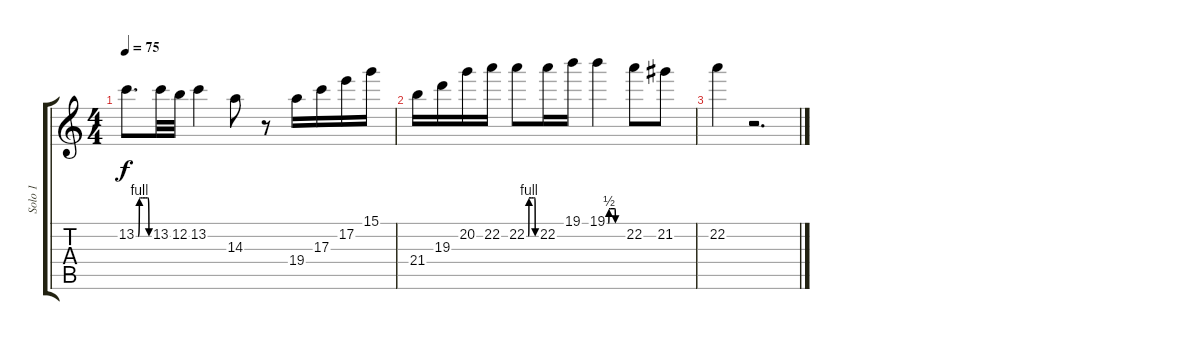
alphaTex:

\track ("Solo 1" "Solo 1") {instrument distortionguitar}
\staff {score tabs}
\tuning (E4 B3 G3 D3 A2 E2) {hide}
\ts (4 4)
\tempo 75
\clef g2
\ks c
13.2{be (custom 0 0 10 0 15 4 20 4 30 4 45 4 53 4 56 4 60 0)}.8{d dy f} 13.2.32 12.2.32 13.2.4 14.3.8 r.8 19.4.16 17.3.16 17.2.16 15.1.16 |
21.4.16 19.3.16 20.2.16 22.2.16 22.2{be (custom 0 0 13 0 15 4 30 4 45 4 53 4 55 0 60 0)}.8 22.2.16 19.1.16 19.1{be (custom 0 0 5 0 7 2 12 2 15 2 30 2 32 0 57 0 60 0)}.4 22.2.8 21.2.8 |
22.2.4 r.2{d}
